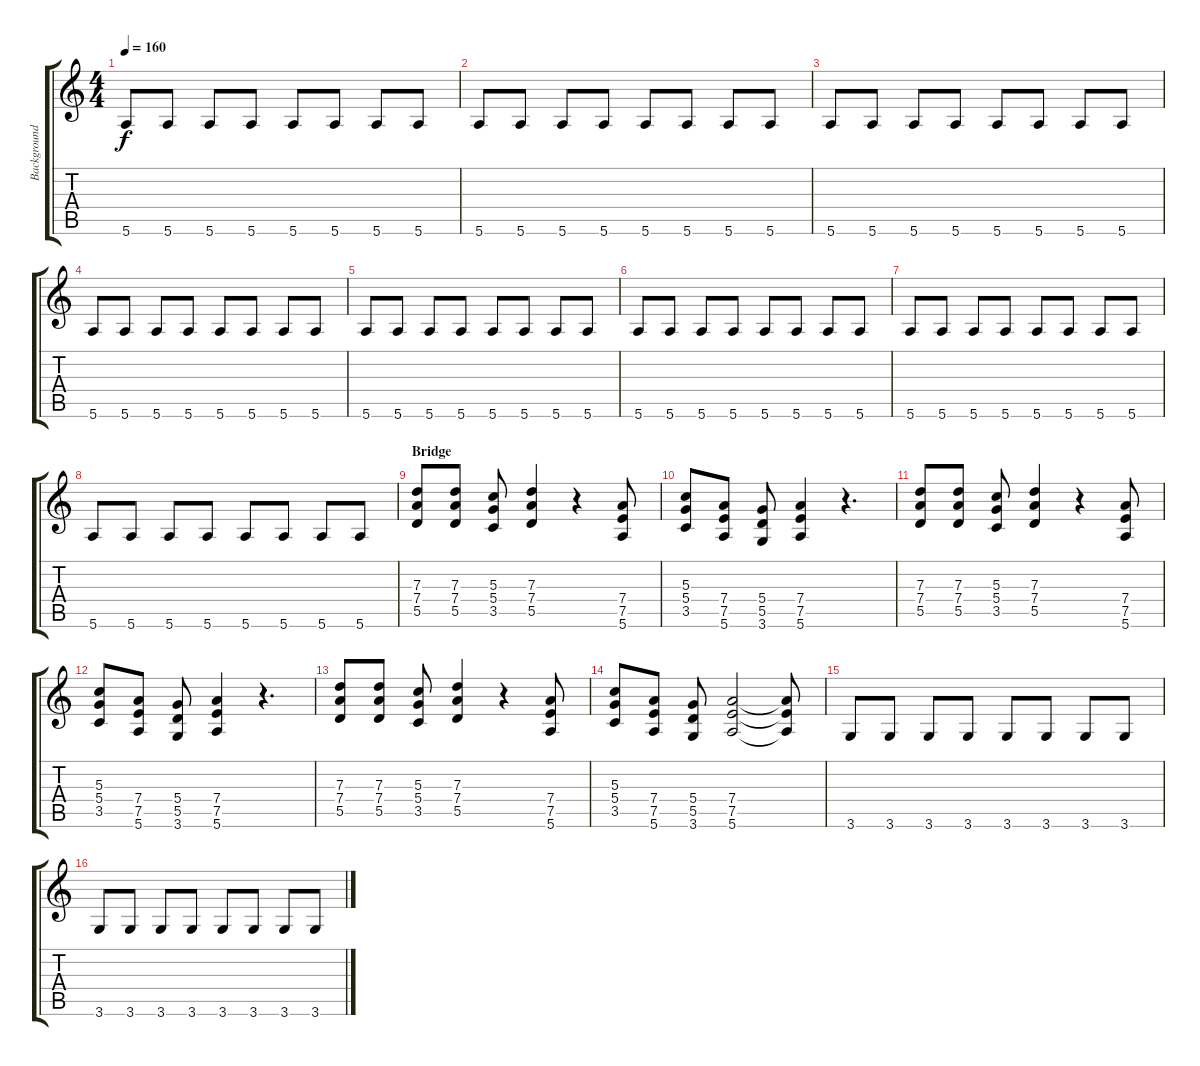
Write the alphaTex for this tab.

\track ("Background Guitar" "Background") {instrument overdrivenguitar}
\staff {score tabs}
\tuning (E4 B3 G3 D3 A2 E2) {hide}
\ts (4 4)
\tempo 160
\clef g2
\ks c
5.6.8{dy f} 5.6.8 5.6.8 5.6.8 5.6.8 5.6.8 5.6.8 5.6.8 |
5.6.8 5.6.8 5.6.8 5.6.8 5.6.8 5.6.8 5.6.8 5.6.8 |
5.6.8 5.6.8 5.6.8 5.6.8 5.6.8 5.6.8 5.6.8 5.6.8 |
5.6.8 5.6.8 5.6.8 5.6.8 5.6.8 5.6.8 5.6.8 5.6.8 |
5.6.8 5.6.8 5.6.8 5.6.8 5.6.8 5.6.8 5.6.8 5.6.8 |
5.6.8 5.6.8 5.6.8 5.6.8 5.6.8 5.6.8 5.6.8 5.6.8 |
5.6.8 5.6.8 5.6.8 5.6.8 5.6.8 5.6.8 5.6.8 5.6.8 |
5.6.8 5.6.8 5.6.8 5.6.8 5.6.8 5.6.8 5.6.8 5.6.8 |
\section ("" "Bridge")
(7.3 7.4 5.5).8 (7.3 7.4 5.5).8 (5.3 5.4 3.5).8 (7.3 7.4 5.5).4 r.4 (7.4 7.5 5.6).8 |
(5.3 5.4 3.5).8 (7.4 7.5 5.6).8 (5.4 5.5 3.6).8 (7.4 7.5 5.6).4 r.4{d} |
(7.3 7.4 5.5).8 (7.3 7.4 5.5).8 (5.3 5.4 3.5).8 (7.3 7.4 5.5).4 r.4 (7.4 7.5 5.6).8 |
(5.3 5.4 3.5).8 (7.4 7.5 5.6).8 (5.4 5.5 3.6).8 (7.4 7.5 5.6).4 r.4{d} |
(7.3 7.4 5.5).8 (7.3 7.4 5.5).8 (5.3 5.4 3.5).8 (7.3 7.4 5.5).4 r.4 (7.4 7.5 5.6).8 |
(5.3 5.4 3.5).8 (7.4 7.5 5.6).8 (5.4 5.5 3.6).8 (7.4 7.5 5.6).2 (7.4{t} 7.5{t} 5.6{t}).8 |
3.6.8 3.6.8 3.6.8 3.6.8 3.6.8 3.6.8 3.6.8 3.6.8 |
3.6.8 3.6.8 3.6.8 3.6.8 3.6.8 3.6.8 3.6.8 3.6.8
